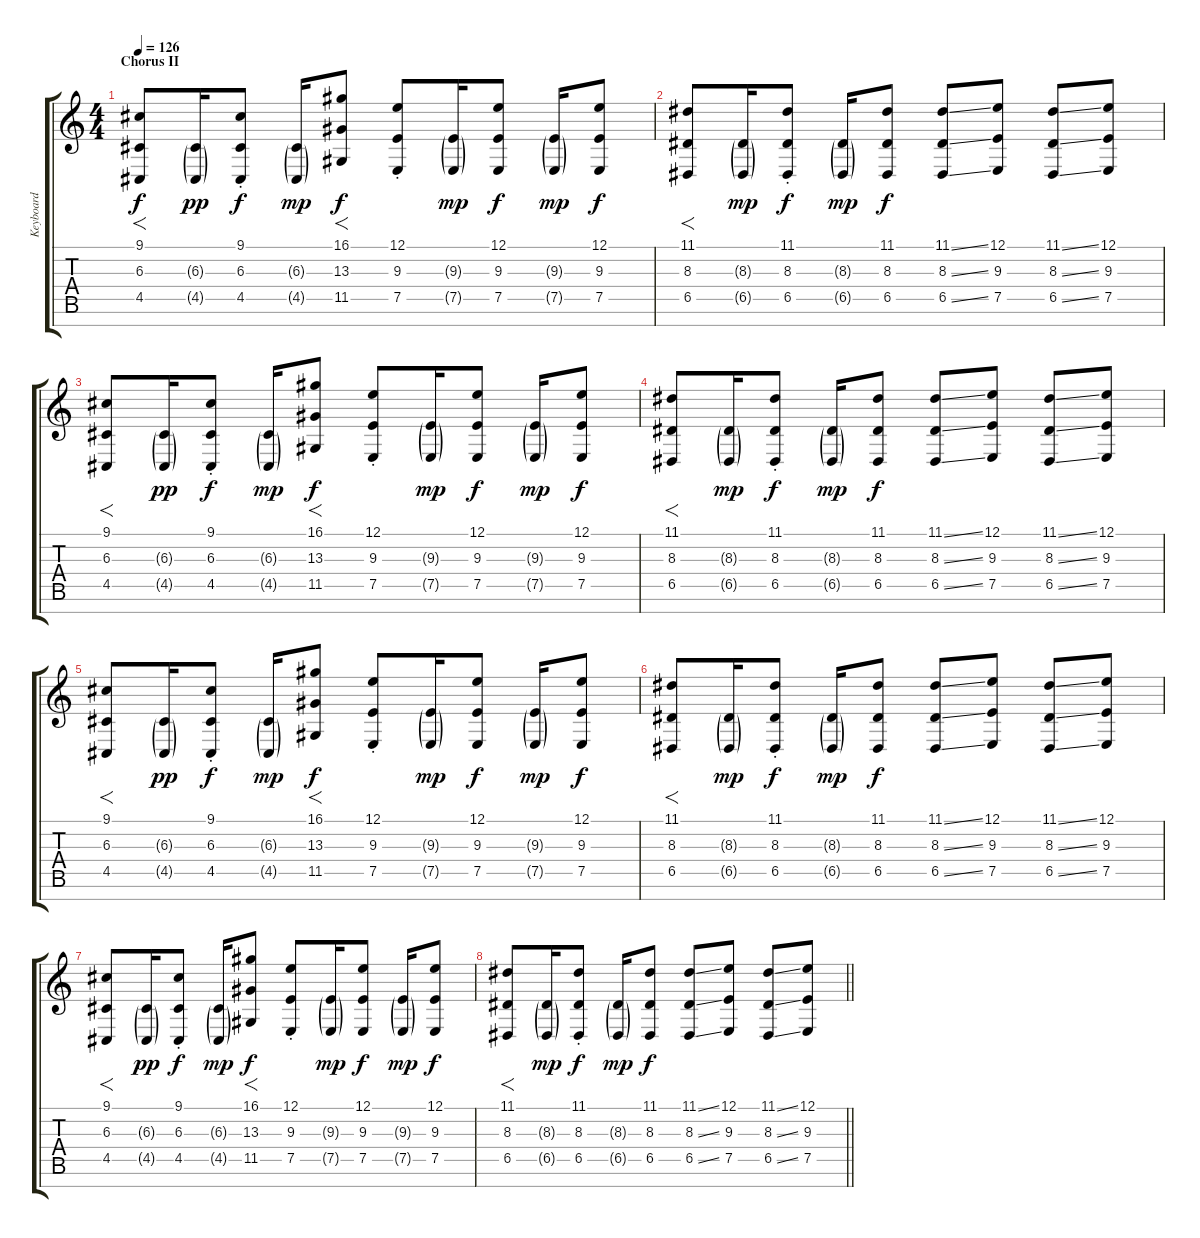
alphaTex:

\track ("Keyboard" "Keyboard") {instrument acousticgrandpiano}
\staff {score tabs}
\tuning (E4 B3 G3 D3 A2 E2 B1) {hide}
\ts (4 4)
\section ("" "Chorus II")
\tempo 126
\clef g2
\ks c
(9.1 6.3 4.5).8{f dy f} (6.3{g} 4.5{g}).16{dy pp} (9.1{st} 6.3{st} 4.5{st}).8{dy f} (6.3{g} 4.5{g}).16{dy mp} (16.1 13.3 11.5).8{f dy f} (12.1{st} 9.3{st} 7.5{st}).8 (9.3{g} 7.5{g}).16{dy mp} (12.1 9.3 7.5).8{dy f} (9.3{g} 7.5{g}).16{dy mp} (12.1 9.3 7.5).8{dy f} |
(11.1 8.3 6.5).8{f} (8.3{g} 6.5{g}).16{dy mp} (11.1{st} 8.3{st} 6.5{st}).8{dy f} (8.3{g} 6.5{g}).16{dy mp} (11.1 8.3 6.5).8{dy f} (11.1{ss} 8.3{ss} 6.5{ss}).8 (12.1 9.3 7.5).8 (11.1{ss} 8.3{ss} 6.5{ss}).8 (12.1 9.3 7.5).8 |
(9.1 6.3 4.5).8{f} (6.3{g} 4.5{g}).16{dy pp} (9.1{st} 6.3{st} 4.5{st}).8{dy f} (6.3{g} 4.5{g}).16{dy mp} (16.1 13.3 11.5).8{f dy f} (12.1{st} 9.3{st} 7.5{st}).8 (9.3{g} 7.5{g}).16{dy mp} (12.1 9.3 7.5).8{dy f} (9.3{g} 7.5{g}).16{dy mp} (12.1 9.3 7.5).8{dy f} |
(11.1 8.3 6.5).8{f} (8.3{g} 6.5{g}).16{dy mp} (11.1{st} 8.3{st} 6.5{st}).8{dy f} (8.3{g} 6.5{g}).16{dy mp} (11.1 8.3 6.5).8{dy f} (11.1{ss} 8.3{ss} 6.5{ss}).8 (12.1 9.3 7.5).8 (11.1{ss} 8.3{ss} 6.5{ss}).8 (12.1 9.3 7.5).8 |
(9.1 6.3 4.5).8{f} (6.3{g} 4.5{g}).16{dy pp} (9.1{st} 6.3{st} 4.5{st}).8{dy f} (6.3{g} 4.5{g}).16{dy mp} (16.1 13.3 11.5).8{f dy f} (12.1{st} 9.3{st} 7.5{st}).8 (9.3{g} 7.5{g}).16{dy mp} (12.1 9.3 7.5).8{dy f} (9.3{g} 7.5{g}).16{dy mp} (12.1 9.3 7.5).8{dy f} |
(11.1 8.3 6.5).8{f} (8.3{g} 6.5{g}).16{dy mp} (11.1{st} 8.3{st} 6.5{st}).8{dy f} (8.3{g} 6.5{g}).16{dy mp} (11.1 8.3 6.5).8{dy f} (11.1{ss} 8.3{ss} 6.5{ss}).8 (12.1 9.3 7.5).8 (11.1{ss} 8.3{ss} 6.5{ss}).8 (12.1 9.3 7.5).8 |
(9.1 6.3 4.5).8{f} (6.3{g} 4.5{g}).16{dy pp} (9.1{st} 6.3{st} 4.5{st}).8{dy f} (6.3{g} 4.5{g}).16{dy mp} (16.1 13.3 11.5).8{f dy f} (12.1{st} 9.3{st} 7.5{st}).8 (9.3{g} 7.5{g}).16{dy mp} (12.1 9.3 7.5).8{dy f} (9.3{g} 7.5{g}).16{dy mp} (12.1 9.3 7.5).8{dy f} |
\barLineRight lightlight
(11.1 8.3 6.5).8{f} (8.3{g} 6.5{g}).16{dy mp} (11.1{st} 8.3{st} 6.5{st}).8{dy f} (8.3{g} 6.5{g}).16{dy mp} (11.1 8.3 6.5).8{dy f} (11.1{ss} 8.3{ss} 6.5{ss}).8 (12.1 9.3 7.5).8 (11.1{ss} 8.3{ss} 6.5{ss}).8 (12.1 9.3 7.5).8
